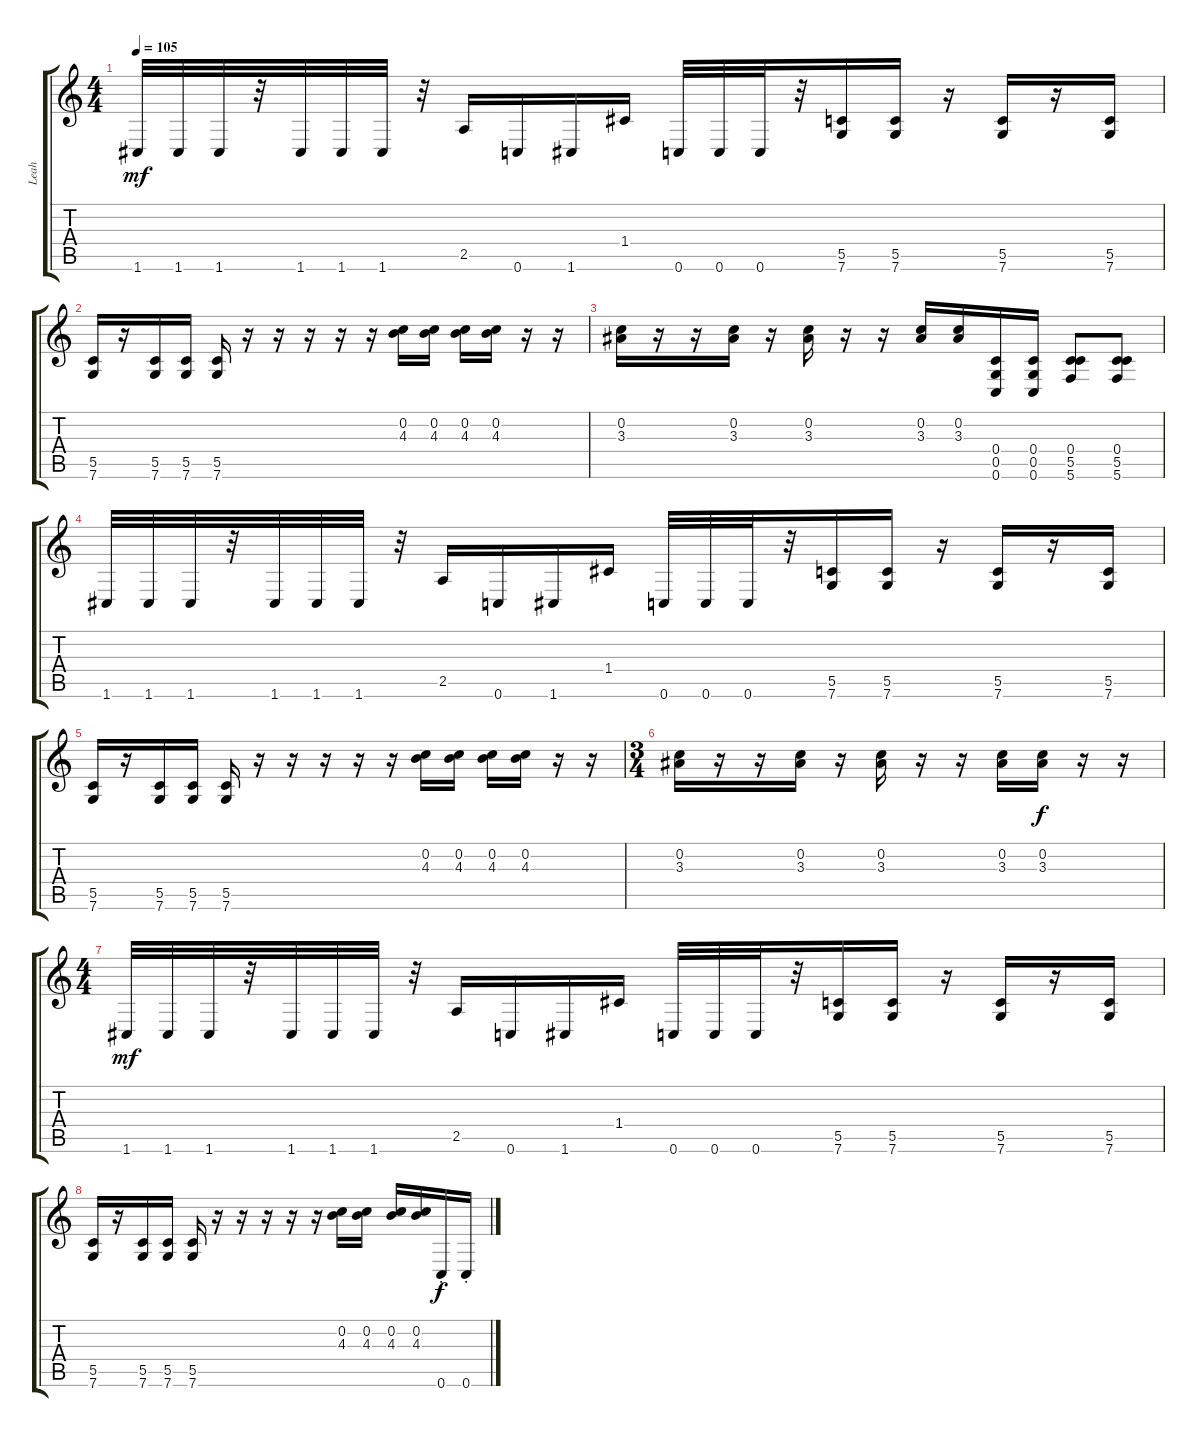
\track ("Leah" "Leah") {instrument acousticguitarsteel}
\staff {score tabs}
\tuning (E4 C4 G3 C3 G2 C2) {hide}
\ts (4 4)
\tempo 105
\clef g2
\ks c
1.6.32{dy mf} 1.6.32 1.6.32 r.32 1.6.32 1.6.32 1.6.32 r.32 2.5.16 0.6.16 1.6.16 1.4.16 0.6.32 0.6.32 0.6.32 r.32 (5.5 7.6).16 (5.5 7.6).16 r.16 (5.5 7.6).16 r.16 (5.5 7.6).16 |
(5.5 7.6).16 r.16 (5.5 7.6).16 (5.5 7.6).16 (5.5 7.6).16 r.16 r.16 r.16 r.16 r.16 (0.2 4.3).16 (0.2 4.3).16 (0.2 4.3).16 (0.2 4.3).16 r.16 r.16 |
(0.2 3.3).16 r.16 r.16 (0.2 3.3).16 r.16 (0.2 3.3).16 r.16 r.16 (0.2 3.3).16 (0.2 3.3).16 (0.4 0.5 0.6).16 (0.4 0.5 0.6).16 (0.4 5.5 5.6).8 (0.4 5.5 5.6).8 |
1.6.32 1.6.32 1.6.32 r.32 1.6.32 1.6.32 1.6.32 r.32 2.5.16 0.6.16 1.6.16 1.4.16 0.6.32 0.6.32 0.6.32 r.32 (5.5 7.6).16 (5.5 7.6).16 r.16 (5.5 7.6).16 r.16 (5.5 7.6).16 |
(5.5 7.6).16 r.16 (5.5 7.6).16 (5.5 7.6).16 (5.5 7.6).16 r.16 r.16 r.16 r.16 r.16 (0.2 4.3).16 (0.2 4.3).16 (0.2 4.3).16 (0.2 4.3).16 r.16 r.16 |
\ts (3 4)
(0.2 3.3).16 r.16 r.16 (0.2 3.3).16 r.16 (0.2 3.3).16 r.16 r.16 (0.2 3.3).16 (0.2 3.3).16{dy f} r.16 r.16 |
\ts (4 4)
1.6.32{dy mf} 1.6.32 1.6.32 r.32 1.6.32 1.6.32 1.6.32 r.32 2.5.16 0.6.16 1.6.16 1.4.16 0.6.32 0.6.32 0.6.32 r.32 (5.5 7.6).16 (5.5 7.6).16 r.16 (5.5 7.6).16 r.16 (5.5 7.6).16 |
(5.5 7.6).16 r.16 (5.5 7.6).16 (5.5 7.6).16 (5.5 7.6).16 r.16 r.16 r.16 r.16 r.16 (0.2 4.3).16 (0.2 4.3).16 (0.2 4.3).16 (0.2 4.3).16 0.6{st}.16{dy f} 0.6{st}.16
